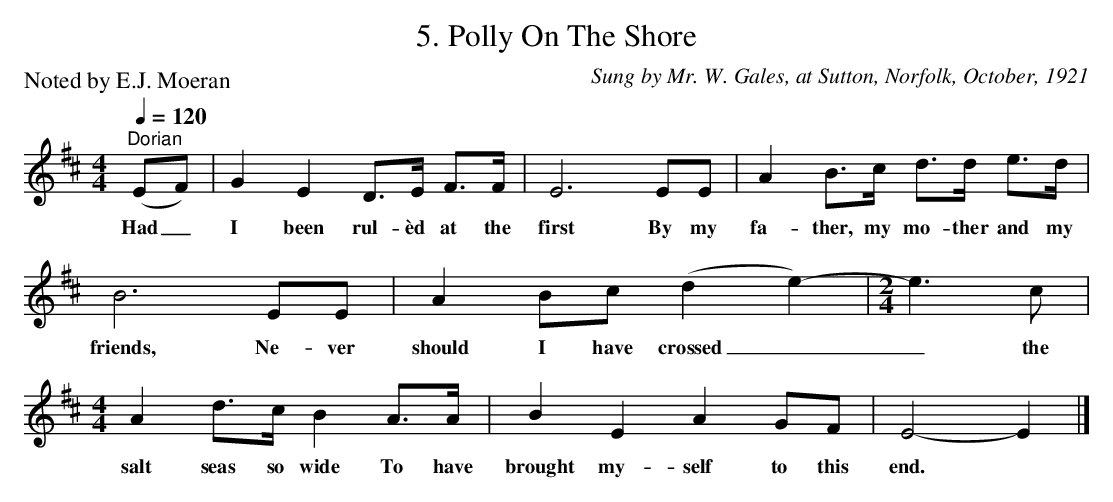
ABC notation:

X:1
T:5. Polly On The Shore
C:Sung by Mr. W. Gales, at Sutton, Norfolk, October, 1921
P:Noted by E.J. Moeran
L:1/8
Q:1/4=120
M:4/4
K:Edor
"^Dorian" (EF) | G2 E2 D>E F>F | E6 EE | A2 B>c d>d e>d |$ B6 EE | A2 Bc (d2 e2-) |[M:2/4] e3 c |$
w: Had _|I been rul- èd at the|first By my|fa- ther, my mo- ther and my|friends, Ne- ver|should I have crossed _|_ the|
[M:4/4] A2 d>c B2 A>A | B2 E2 A2 GF | E4- E2 |]
w: salt seas so wide To have|brought my- self to this|end. *|
